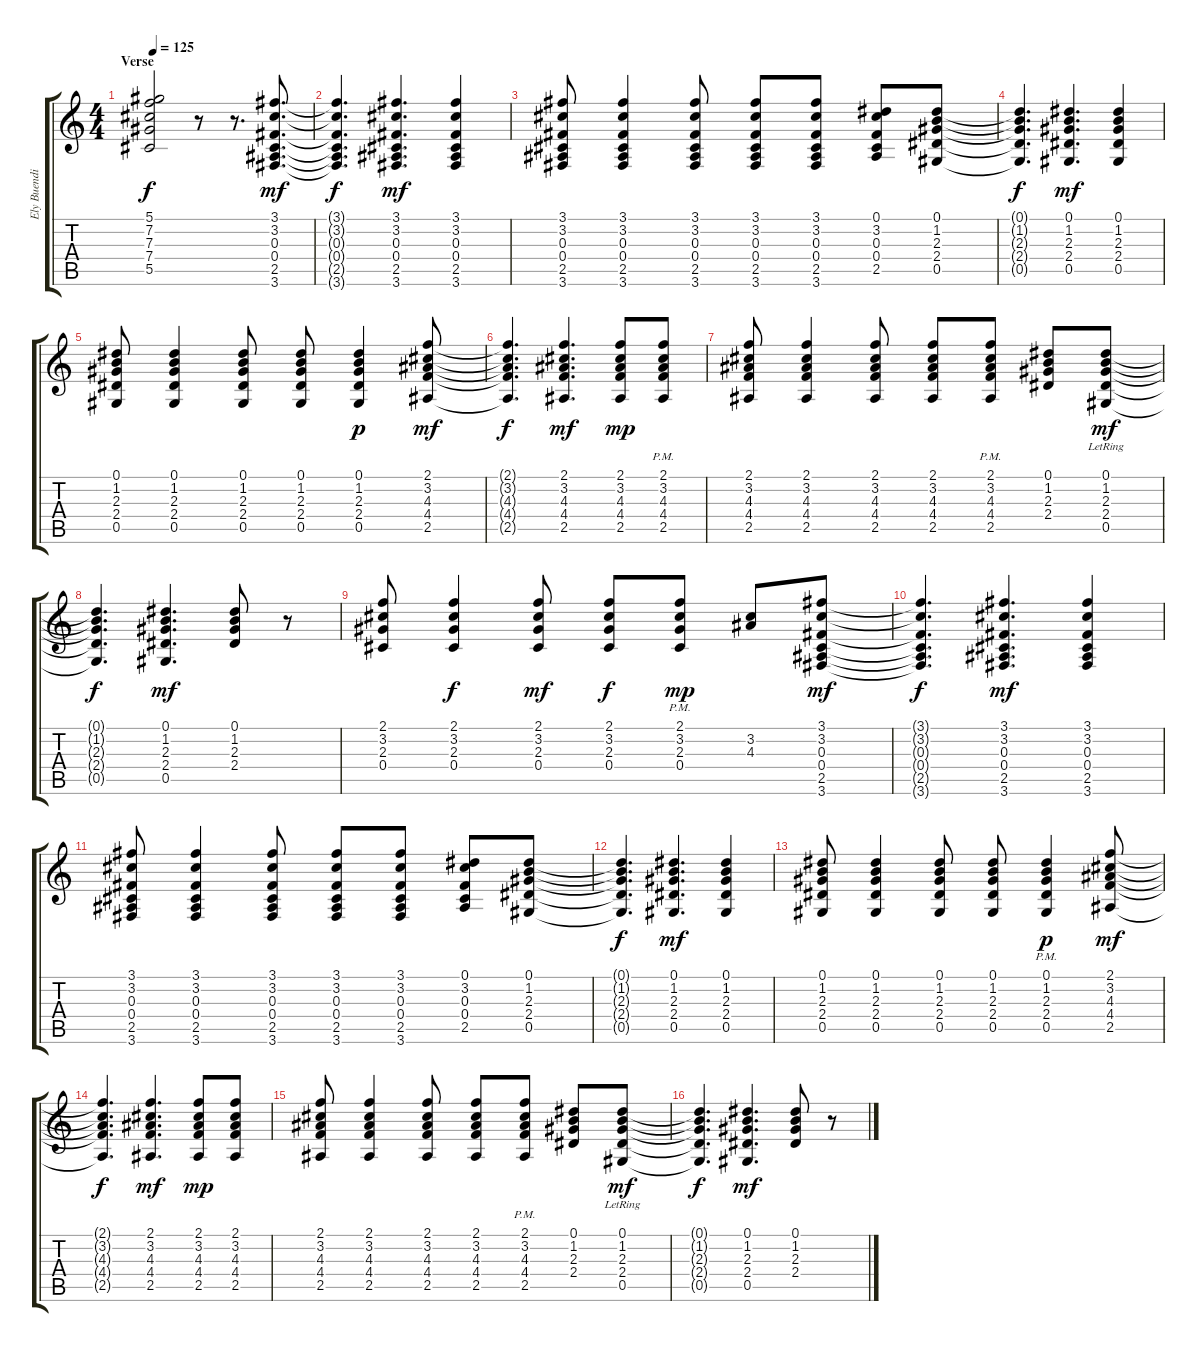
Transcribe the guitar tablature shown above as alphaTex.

\track ("Ely Buendia (Rhythm)" "Ely Buendi") {instrument acousticguitarsteel}
\staff {score tabs}
\tuning (Eb4 Bb3 Gb3 Db3 Ab2 Eb2) {hide}
\ts (4 4)
\section ("" "Verse")
\tempo 125
\clef g2
\ks c
(5.1{t} 7.2{t} 7.3{t} 7.4{t} 5.5{t}).2{dy f} r.8 r.8{d} (3.1 3.2 0.3 0.4 2.5 3.6).8{d dy mf} |
(3.1{t} 3.2{t} 0.3{t} 0.4{t} 2.5{t} 3.6{t}).4{d dy f} (3.1 3.2 0.3 0.4 2.5 3.6).4{d dy mf} (3.1 3.2 0.3 0.4 2.5 3.6).4 |
(3.1 3.2 0.3 0.4 2.5 3.6).8 (3.1 3.2 0.3 0.4 2.5 3.6).4 (3.1 3.2 0.3 0.4 2.5 3.6).8 (3.1 3.2 0.3 0.4 2.5 3.6).8 (3.1 3.2 0.3 0.4 2.5 3.6).8 (0.1 3.2 0.3 0.4 2.5).8 (0.1 1.2 2.3 2.4 0.5).8 |
(0.1{t} 1.2{t} 2.3{t} 2.4{t} 0.5{t}).4{d dy f} (0.1 1.2 2.3 2.4 0.5).4{d dy mf} (0.1 1.2 2.3 2.4 0.5).4 |
(0.1 1.2 2.3 2.4 0.5).8 (0.1 1.2 2.3 2.4 0.5).4 (0.1 1.2 2.3 2.4 0.5).8 (0.1 1.2 2.3 2.4 0.5).8 (0.1 1.2 2.3 2.4 0.5).4{dy p} (2.1 3.2 4.3 4.4 2.5).8{dy mf} |
(2.1{t} 3.2{t} 4.3{t} 4.4{t} 2.5{t}).4{d dy f} (2.1 3.2 4.3 4.4 2.5).4{d dy mf} (2.1 3.2 4.3 4.4 2.5).8{dy mp} (2.1{pm} 3.2{pm} 4.3{pm} 4.4{pm} 2.5{pm}).8 |
(2.1 3.2 4.3 4.4 2.5).8 (2.1 3.2 4.3 4.4 2.5).4 (2.1 3.2 4.3 4.4 2.5).8 (2.1 3.2 4.3 4.4 2.5).8 (2.1{pm} 3.2{pm} 4.3{pm} 4.4{pm} 2.5{pm}).8 (0.1 1.2 2.3 2.4).8 (0.1{lr} 1.2{lr} 2.3{lr} 2.4{lr} 0.5{lr}).8{dy mf} |
(0.1{t} 1.2{t} 2.3{t} 2.4{t} 0.5{t}).4{d dy f} (0.1 1.2 2.3 2.4 0.5).4{d dy mf} (0.1 1.2 2.3 2.4).8 r.8 |
(2.1 3.2 2.3 0.4).8 (2.1 3.2 2.3 0.4).4{dy f} (2.1 3.2 2.3 0.4).8{dy mf} (2.1 3.2 2.3 0.4).8{dy f} (2.1{pm} 3.2{pm} 2.3{pm} 0.4{pm}).8{dy mp} (3.2 4.3).8 (3.1 3.2 0.3 0.4 2.5 3.6).8{dy mf} |
(3.1{t} 3.2{t} 0.3{t} 0.4{t} 2.5{t} 3.6{t}).4{d dy f} (3.1 3.2 0.3 0.4 2.5 3.6).4{d dy mf} (3.1 3.2 0.3 0.4 2.5 3.6).4 |
(3.1 3.2 0.3 0.4 2.5 3.6).8 (3.1 3.2 0.3 0.4 2.5 3.6).4 (3.1 3.2 0.3 0.4 2.5 3.6).8 (3.1 3.2 0.3 0.4 2.5 3.6).8 (3.1 3.2 0.3 0.4 2.5 3.6).8 (0.1 3.2 0.3 0.4 2.5).8 (0.1 1.2 2.3 2.4 0.5).8 |
(0.1{t} 1.2{t} 2.3{t} 2.4{t} 0.5{t}).4{d dy f} (0.1 1.2 2.3 2.4 0.5).4{d dy mf} (0.1 1.2 2.3 2.4 0.5).4 |
(0.1 1.2 2.3 2.4 0.5).8 (0.1 1.2 2.3 2.4 0.5).4 (0.1 1.2 2.3 2.4 0.5).8 (0.1 1.2 2.3 2.4 0.5).8 (0.1{pm} 1.2{pm} 2.3{pm} 2.4{pm} 0.5{pm}).4{dy p} (2.1 3.2 4.3 4.4 2.5).8{dy mf} |
(2.1{t} 3.2{t} 4.3{t} 4.4{t} 2.5{t}).4{d dy f} (2.1 3.2 4.3 4.4 2.5).4{d dy mf} (2.1 3.2 4.3 4.4 2.5).8{dy mp} (2.1 3.2 4.3 4.4 2.5).8 |
(2.1 3.2 4.3 4.4 2.5).8 (2.1 3.2 4.3 4.4 2.5).4 (2.1 3.2 4.3 4.4 2.5).8 (2.1 3.2 4.3 4.4 2.5).8 (2.1{pm} 3.2{pm} 4.3{pm} 4.4{pm} 2.5{pm}).8 (0.1 1.2 2.3 2.4).8 (0.1{lr} 1.2{lr} 2.3{lr} 2.4{lr} 0.5{lr}).8{dy mf} |
(0.1{t} 1.2{t} 2.3{t} 2.4{t} 0.5{t}).4{d dy f} (0.1 1.2 2.3 2.4 0.5).4{d dy mf} (0.1 1.2 2.3 2.4).8 r.8
